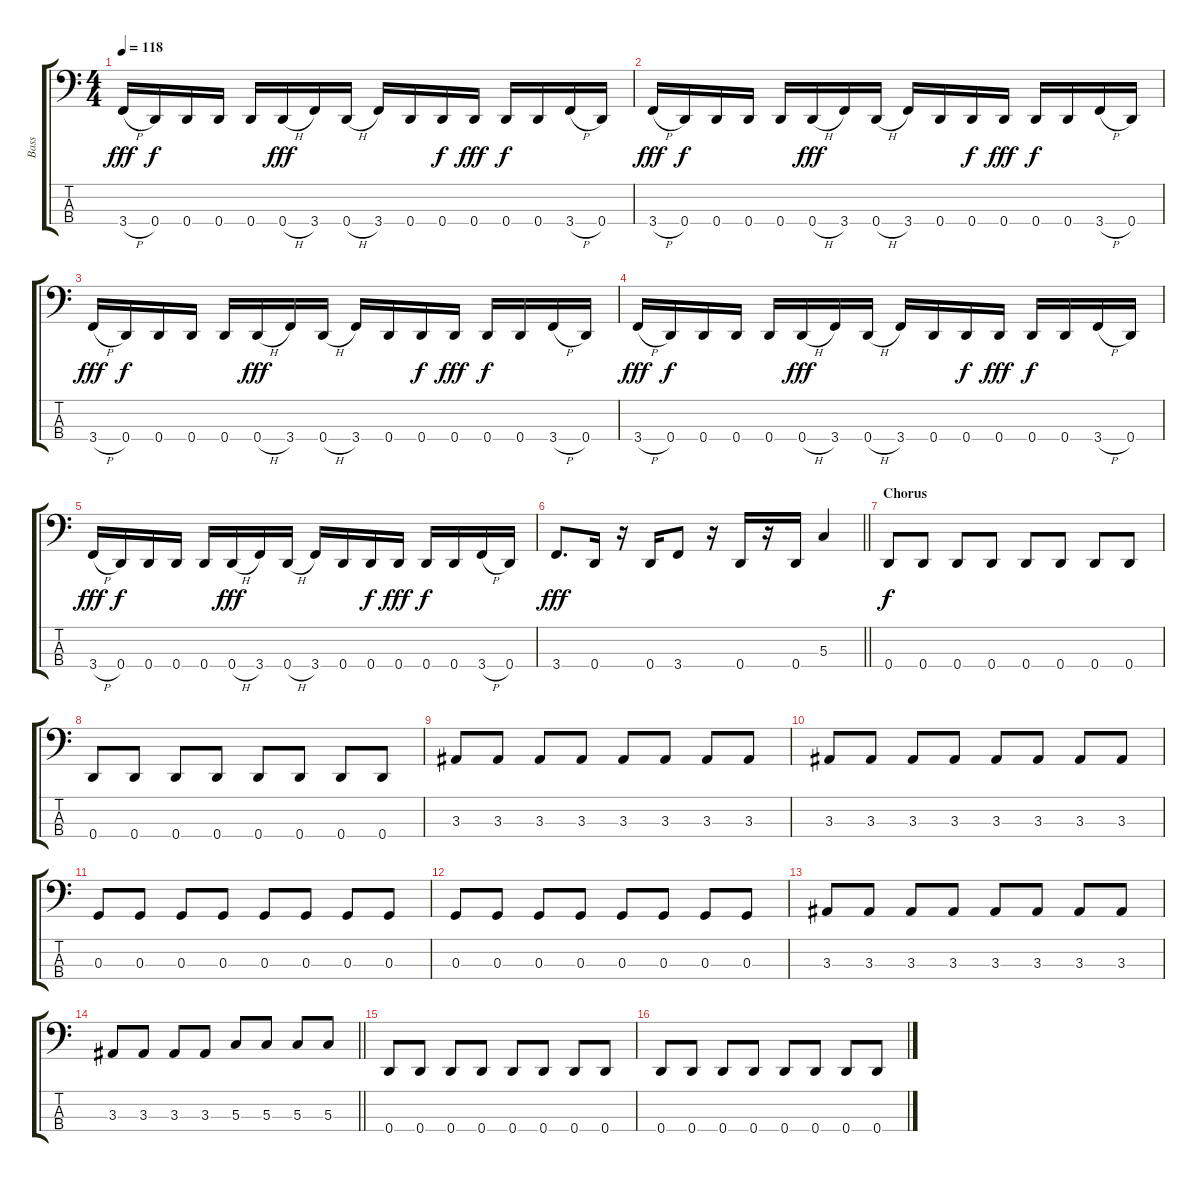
\track ("Bass" "Bass") {instrument electricbasspick}
\staff {score tabs}
\tuning (F2 C2 G1 D1) {hide}
\ts (4 4)
\tempo 118
\clef f4
\ks c
3.4{h}.16{dy fff} 0.4.16{dy f} 0.4.16 0.4.16 0.4.16 0.4{h}.16{dy fff} 3.4.16 0.4{h}.16 3.4.16 0.4.16 0.4.16{dy f} 0.4.16{dy fff} 0.4.16{dy f} 0.4.16 3.4{h}.16 0.4.16 |
3.4{h}.16{dy fff} 0.4.16{dy f} 0.4.16 0.4.16 0.4.16 0.4{h}.16{dy fff} 3.4.16 0.4{h}.16 3.4.16 0.4.16 0.4.16{dy f} 0.4.16{dy fff} 0.4.16{dy f} 0.4.16 3.4{h}.16 0.4.16 |
3.4{h}.16{dy fff} 0.4.16{dy f} 0.4.16 0.4.16 0.4.16 0.4{h}.16{dy fff} 3.4.16 0.4{h}.16 3.4.16 0.4.16 0.4.16{dy f} 0.4.16{dy fff} 0.4.16{dy f} 0.4.16 3.4{h}.16 0.4.16 |
3.4{h}.16{dy fff} 0.4.16{dy f} 0.4.16 0.4.16 0.4.16 0.4{h}.16{dy fff} 3.4.16 0.4{h}.16 3.4.16 0.4.16 0.4.16{dy f} 0.4.16{dy fff} 0.4.16{dy f} 0.4.16 3.4{h}.16 0.4.16 |
3.4{h}.16{dy fff} 0.4.16{dy f} 0.4.16 0.4.16 0.4.16 0.4{h}.16{dy fff} 3.4.16 0.4{h}.16 3.4.16 0.4.16 0.4.16{dy f} 0.4.16{dy fff} 0.4.16{dy f} 0.4.16 3.4{h}.16 0.4.16 |
\barLineRight lightlight
3.4.8{d dy fff} 0.4.16 r.16 0.4.16 3.4.8 r.16 0.4.16 r.16 0.4.16 5.3.4 |
\section ("" "Chorus")
0.4.8{dy f} 0.4.8 0.4.8 0.4.8 0.4.8 0.4.8 0.4.8 0.4.8 |
0.4.8 0.4.8 0.4.8 0.4.8 0.4.8 0.4.8 0.4.8 0.4.8 |
3.3.8 3.3.8 3.3.8 3.3.8 3.3.8 3.3.8 3.3.8 3.3.8 |
3.3.8 3.3.8 3.3.8 3.3.8 3.3.8 3.3.8 3.3.8 3.3.8 |
0.3.8 0.3.8 0.3.8 0.3.8 0.3.8 0.3.8 0.3.8 0.3.8 |
0.3.8 0.3.8 0.3.8 0.3.8 0.3.8 0.3.8 0.3.8 0.3.8 |
3.3.8 3.3.8 3.3.8 3.3.8 3.3.8 3.3.8 3.3.8 3.3.8 |
\barLineRight lightlight
3.3.8 3.3.8 3.3.8 3.3.8 5.3.8 5.3.8 5.3.8 5.3.8 |
0.4.8 0.4.8 0.4.8 0.4.8 0.4.8 0.4.8 0.4.8 0.4.8 |
0.4.8 0.4.8 0.4.8 0.4.8 0.4.8 0.4.8 0.4.8 0.4.8
